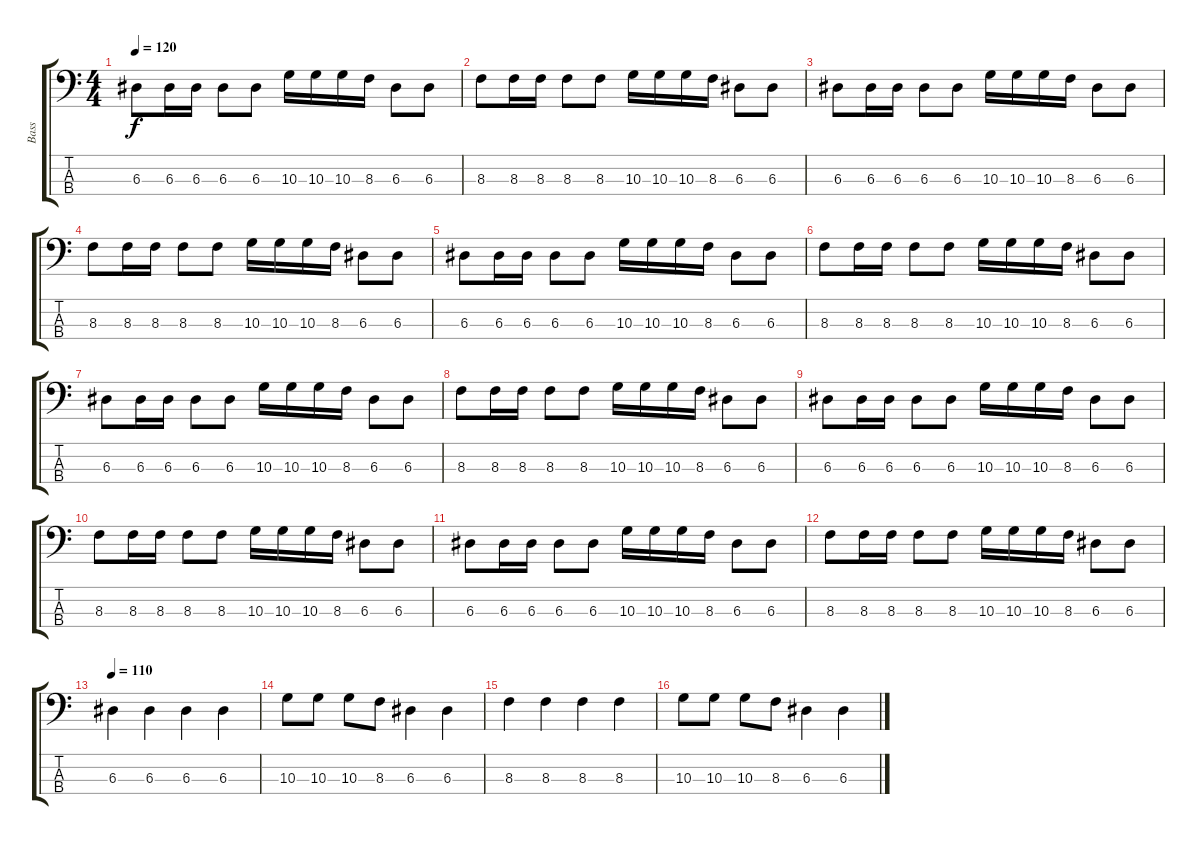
\track ("Bass" "Bass") {instrument electricbasspick}
\staff {score tabs}
\tuning (G2 D2 A1 E1) {hide}
\ts (4 4)
\tempo 120
\clef f4
\ks c
6.3.8{dy f} 6.3.16 6.3.16 6.3.8 6.3.8 10.3.16 10.3.16 10.3.16 8.3.16 6.3.8 6.3.8 |
8.3.8 8.3.16 8.3.16 8.3.8 8.3.8 10.3.16 10.3.16 10.3.16 8.3.16 6.3.8 6.3.8 |
6.3.8 6.3.16 6.3.16 6.3.8 6.3.8 10.3.16 10.3.16 10.3.16 8.3.16 6.3.8 6.3.8 |
8.3.8 8.3.16 8.3.16 8.3.8 8.3.8 10.3.16 10.3.16 10.3.16 8.3.16 6.3.8 6.3.8 |
6.3.8 6.3.16 6.3.16 6.3.8 6.3.8 10.3.16 10.3.16 10.3.16 8.3.16 6.3.8 6.3.8 |
8.3.8 8.3.16 8.3.16 8.3.8 8.3.8 10.3.16 10.3.16 10.3.16 8.3.16 6.3.8 6.3.8 |
6.3.8 6.3.16 6.3.16 6.3.8 6.3.8 10.3.16 10.3.16 10.3.16 8.3.16 6.3.8 6.3.8 |
8.3.8 8.3.16 8.3.16 8.3.8 8.3.8 10.3.16 10.3.16 10.3.16 8.3.16 6.3.8 6.3.8 |
6.3.8 6.3.16 6.3.16 6.3.8 6.3.8 10.3.16 10.3.16 10.3.16 8.3.16 6.3.8 6.3.8 |
8.3.8 8.3.16 8.3.16 8.3.8 8.3.8 10.3.16 10.3.16 10.3.16 8.3.16 6.3.8 6.3.8 |
6.3.8 6.3.16 6.3.16 6.3.8 6.3.8 10.3.16 10.3.16 10.3.16 8.3.16 6.3.8 6.3.8 |
8.3.8 8.3.16 8.3.16 8.3.8 8.3.8 10.3.16 10.3.16 10.3.16 8.3.16 6.3.8 6.3.8 |
\tempo 110
6.3.4 6.3.4 6.3.4 6.3.4 |
10.3.8 10.3.8 10.3.8 8.3.8 6.3.4 6.3.4 |
8.3.4 8.3.4 8.3.4 8.3.4 |
10.3.8 10.3.8 10.3.8 8.3.8 6.3.4 6.3.4
